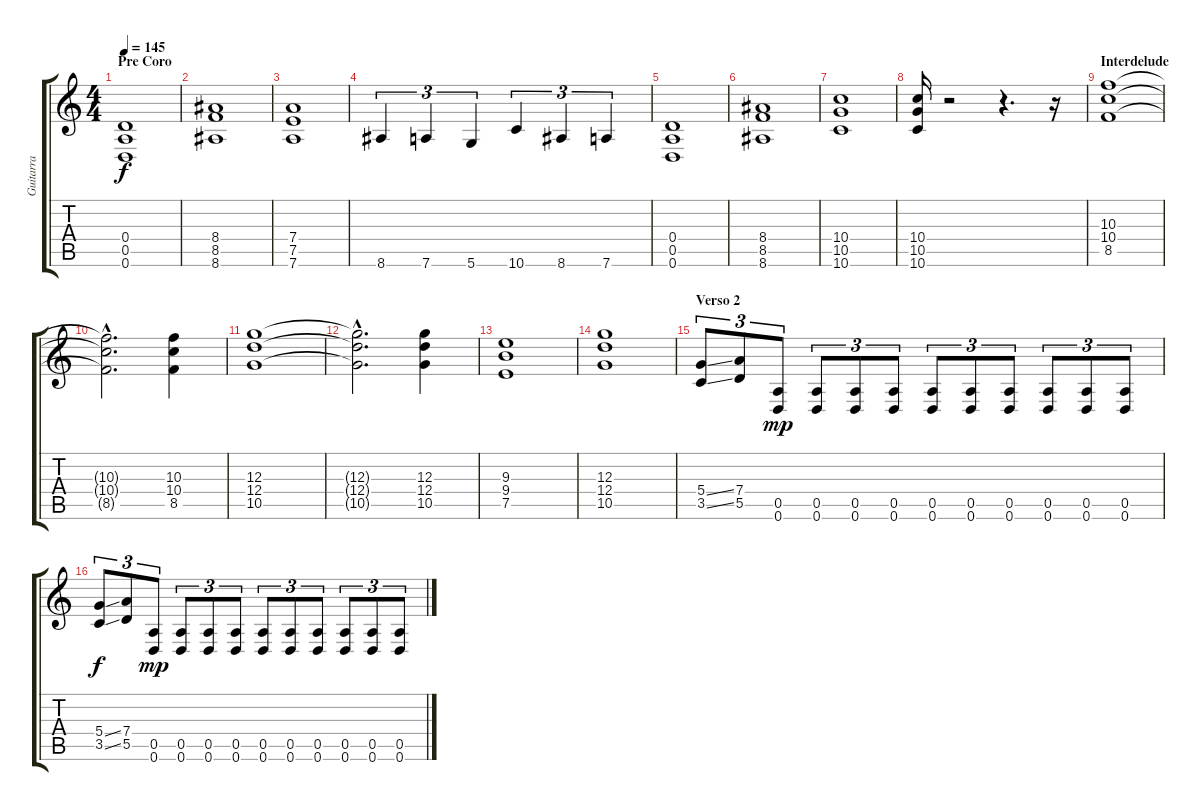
\track ("Guitarra" "Guitarra") {instrument distortionguitar}
\staff {score tabs}
\tuning (E4 B3 G3 D3 A2 D2) {hide}
\ts (4 4)
\section ("" "Pre Coro")
\tempo 145
\clef g2
\ks c
(0.4 0.5 0.6).1{dy f} |
(8.4 8.5 8.6).1 |
(7.4 7.5 7.6).1 |
8.6.4{tu (3 2)} 7.6.4{tu (3 2)} 5.6.4{tu (3 2)} 10.6.4{tu (3 2)} 8.6.4{tu (3 2)} 7.6.4{tu (3 2)} |
(0.4 0.5 0.6).1 |
(8.4 8.5 8.6).1 |
(10.4 10.5 10.6).1 |
(10.4 10.5 10.6).16 r.2 r.4{d} r.16 |
\section ("" "Interdelude ")
(10.3 10.4 8.5).1 |
(10.3{hac t} 10.4{hac t} 8.5{hac t}).2{d} (10.3 10.4 8.5).4 |
(12.3 12.4 10.5).1 |
(12.3{hac t} 12.4{hac t} 10.5{hac t}).2{d} (12.3 12.4 10.5).4 |
(9.3 9.4 7.5).1 |
(12.3 12.4 10.5).1 |
\section ("" "Verso 2")
(5.4{ss} 3.5{ss}).8{tu (3 2)} (7.4 5.5).8{tu (3 2)} (0.5 0.6).8{tu (3 2) dy mp} (0.5 0.6).8{tu (3 2)} (0.5 0.6).8{tu (3 2)} (0.5 0.6).8{tu (3 2)} (0.5 0.6).8{tu (3 2)} (0.5 0.6).8{tu (3 2)} (0.5 0.6).8{tu (3 2)} (0.5 0.6).8{tu (3 2)} (0.5 0.6).8{tu (3 2)} (0.5 0.6).8{tu (3 2)} |
(5.4{ss} 3.5{ss}).8{tu (3 2) dy f} (7.4 5.5).8{tu (3 2)} (0.5 0.6).8{tu (3 2) dy mp} (0.5 0.6).8{tu (3 2)} (0.5 0.6).8{tu (3 2)} (0.5 0.6).8{tu (3 2)} (0.5 0.6).8{tu (3 2)} (0.5 0.6).8{tu (3 2)} (0.5 0.6).8{tu (3 2)} (0.5 0.6).8{tu (3 2)} (0.5 0.6).8{tu (3 2)} (0.5 0.6).8{tu (3 2)}
